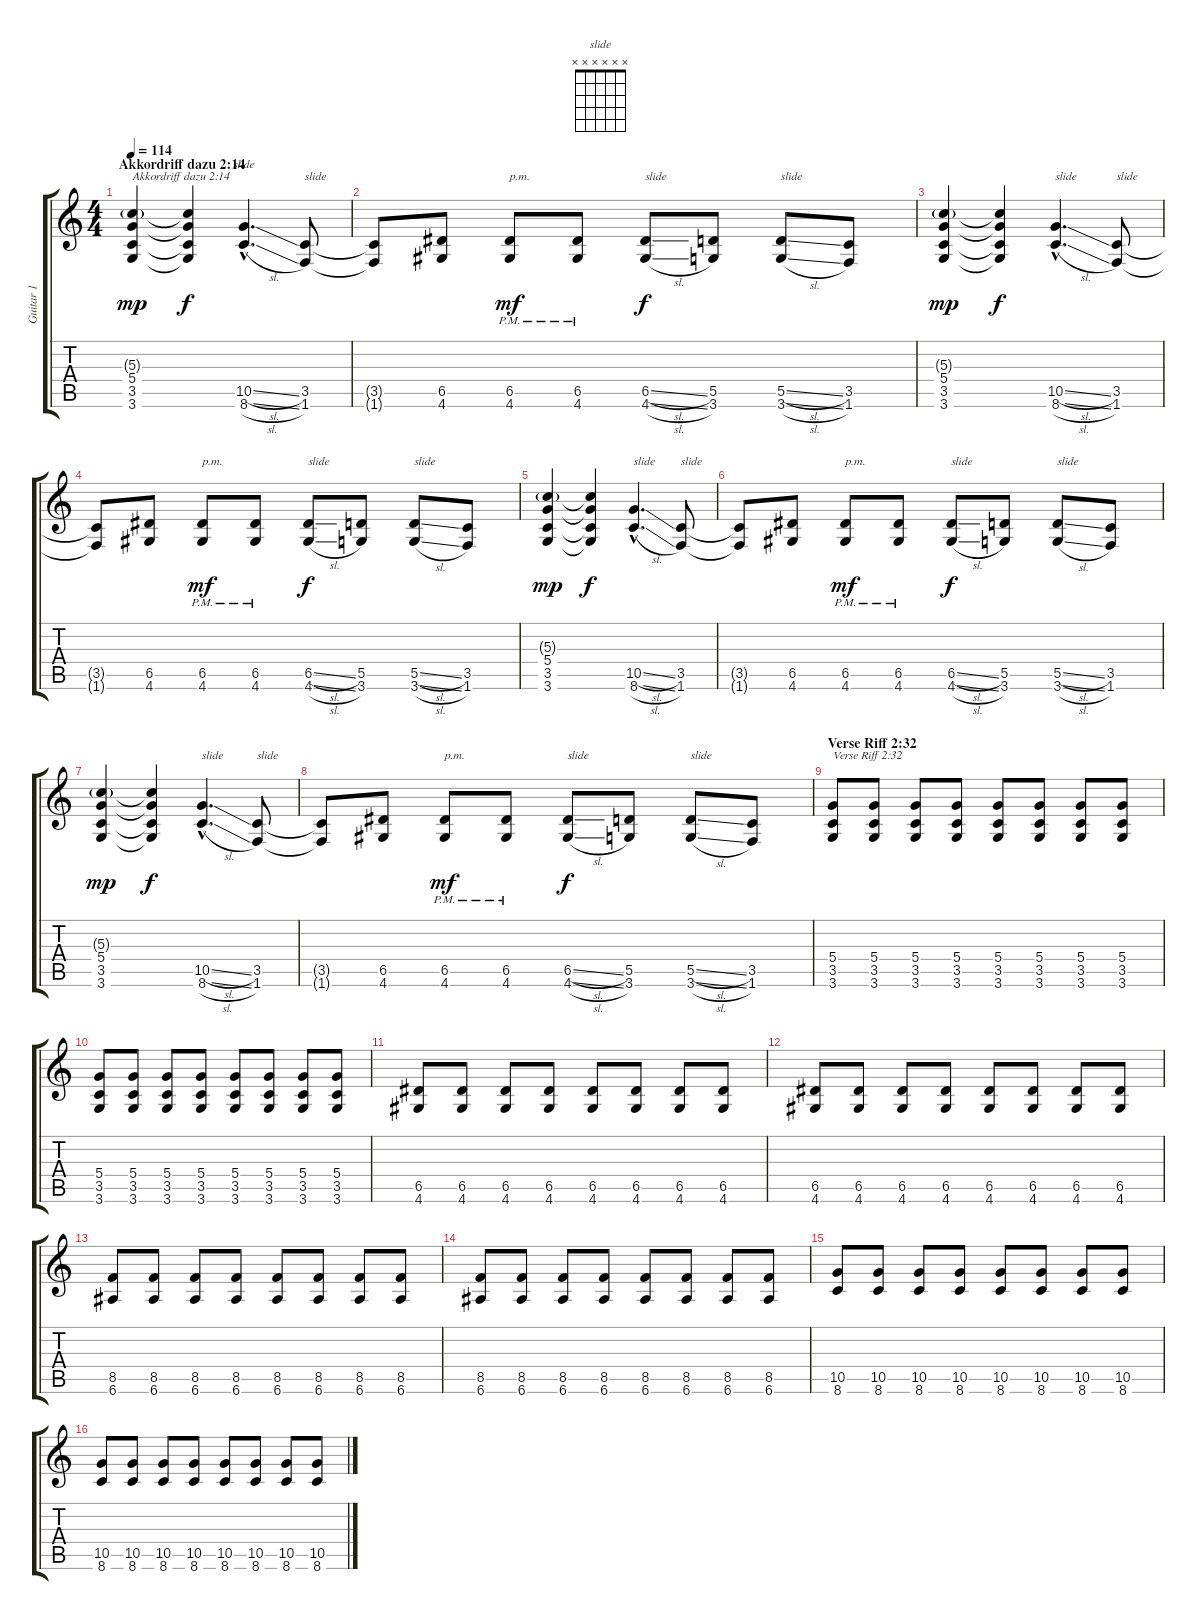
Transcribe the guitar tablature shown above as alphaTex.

\track ("Guitar 1" "Guitar 1") {instrument overdrivenguitar}
\staff {score tabs}
\tuning (E4 B3 G3 D3 A2 E2) {hide}
\chord ("slide" x x x x x x)
\ts (4 4)
\section ("" "Akkordriff dazu 2:14")
\tempo 114
\clef g2
\ks c
(5.3{g} 5.4 3.5 3.6).4{txt "Akkordriff dazu 2:14" dy mp} (5.3{t} 5.4{t} 3.5{t} 3.6{t}).4{dy f} (10.5{sl hac} 8.6{sl hac}).4{d ch "slide"} (3.5 1.6).8{txt "slide"} |
(3.5{t} 1.6{t}).8 (6.5 4.6).8 (6.5{pm} 4.6{pm}).8{txt "p.m." dy mf instrument electricguitarmuted} (6.5{pm} 4.6{pm}).8 (6.5{sl} 4.6{sl}).8{txt "slide" dy f instrument overdrivenguitar} (5.5 3.6).8 (5.5{sl} 3.6{sl}).8{txt "slide"} (3.5 1.6).8 |
(5.3{g} 5.4 3.5 3.6).4{dy mp} (5.3{t} 5.4{t} 3.5{t} 3.6{t}).4{dy f} (10.5{sl hac} 8.6{sl hac}).4{d txt "slide"} (3.5 1.6).8{txt "slide"} |
(3.5{t} 1.6{t}).8 (6.5 4.6).8 (6.5{pm} 4.6{pm}).8{txt "p.m." dy mf instrument electricguitarmuted} (6.5{pm} 4.6{pm}).8 (6.5{sl} 4.6{sl}).8{txt "slide" dy f instrument overdrivenguitar} (5.5 3.6).8 (5.5{sl} 3.6{sl}).8{txt "slide"} (3.5 1.6).8 |
(5.3{g} 5.4 3.5 3.6).4{dy mp} (5.3{t} 5.4{t} 3.5{t} 3.6{t}).4{dy f} (10.5{sl hac} 8.6{sl hac}).4{d txt "slide"} (3.5 1.6).8{txt "slide"} |
(3.5{t} 1.6{t}).8 (6.5 4.6).8 (6.5{pm} 4.6{pm}).8{txt "p.m." dy mf instrument electricguitarmuted} (6.5{pm} 4.6{pm}).8 (6.5{sl} 4.6{sl}).8{txt "slide" dy f instrument overdrivenguitar} (5.5 3.6).8 (5.5{sl} 3.6{sl}).8{txt "slide"} (3.5 1.6).8 |
(5.3{g} 5.4 3.5 3.6).4{dy mp} (5.3{t} 5.4{t} 3.5{t} 3.6{t}).4{dy f} (10.5{sl hac} 8.6{sl hac}).4{d txt "slide"} (3.5 1.6).8{txt "slide"} |
(3.5{t} 1.6{t}).8 (6.5 4.6).8 (6.5{pm} 4.6{pm}).8{txt "p.m." dy mf instrument electricguitarmuted} (6.5{pm} 4.6{pm}).8 (6.5{sl} 4.6{sl}).8{txt "slide" dy f instrument overdrivenguitar} (5.5 3.6).8 (5.5{sl} 3.6{sl}).8{txt "slide"} (3.5 1.6).8 |
\section ("" "Verse Riff 2:32")
(5.4 3.5 3.6).8{txt "Verse Riff 2:32"} (5.4 3.5 3.6).8 (5.4 3.5 3.6).8 (5.4 3.5 3.6).8 (5.4 3.5 3.6).8 (5.4 3.5 3.6).8 (5.4 3.5 3.6).8 (5.4 3.5 3.6).8 |
(5.4 3.5 3.6).8 (5.4 3.5 3.6).8 (5.4 3.5 3.6).8 (5.4 3.5 3.6).8 (5.4 3.5 3.6).8 (5.4 3.5 3.6).8 (5.4 3.5 3.6).8 (5.4 3.5 3.6).8 |
(6.5 4.6).8 (6.5 4.6).8 (6.5 4.6).8 (6.5 4.6).8 (6.5 4.6).8 (6.5 4.6).8 (6.5 4.6).8 (6.5 4.6).8 |
(6.5 4.6).8 (6.5 4.6).8 (6.5 4.6).8 (6.5 4.6).8 (6.5 4.6).8 (6.5 4.6).8 (6.5 4.6).8 (6.5 4.6).8 |
(8.5 6.6).8 (8.5 6.6).8 (8.5 6.6).8 (8.5 6.6).8 (8.5 6.6).8 (8.5 6.6).8 (8.5 6.6).8 (8.5 6.6).8 |
(8.5 6.6).8 (8.5 6.6).8 (8.5 6.6).8 (8.5 6.6).8 (8.5 6.6).8 (8.5 6.6).8 (8.5 6.6).8 (8.5 6.6).8 |
(10.5 8.6).8 (10.5 8.6).8 (10.5 8.6).8 (10.5 8.6).8 (10.5 8.6).8 (10.5 8.6).8 (10.5 8.6).8 (10.5 8.6).8 |
(10.5 8.6).8 (10.5 8.6).8 (10.5 8.6).8 (10.5 8.6).8 (10.5 8.6).8 (10.5 8.6).8 (10.5 8.6).8 (10.5 8.6).8
